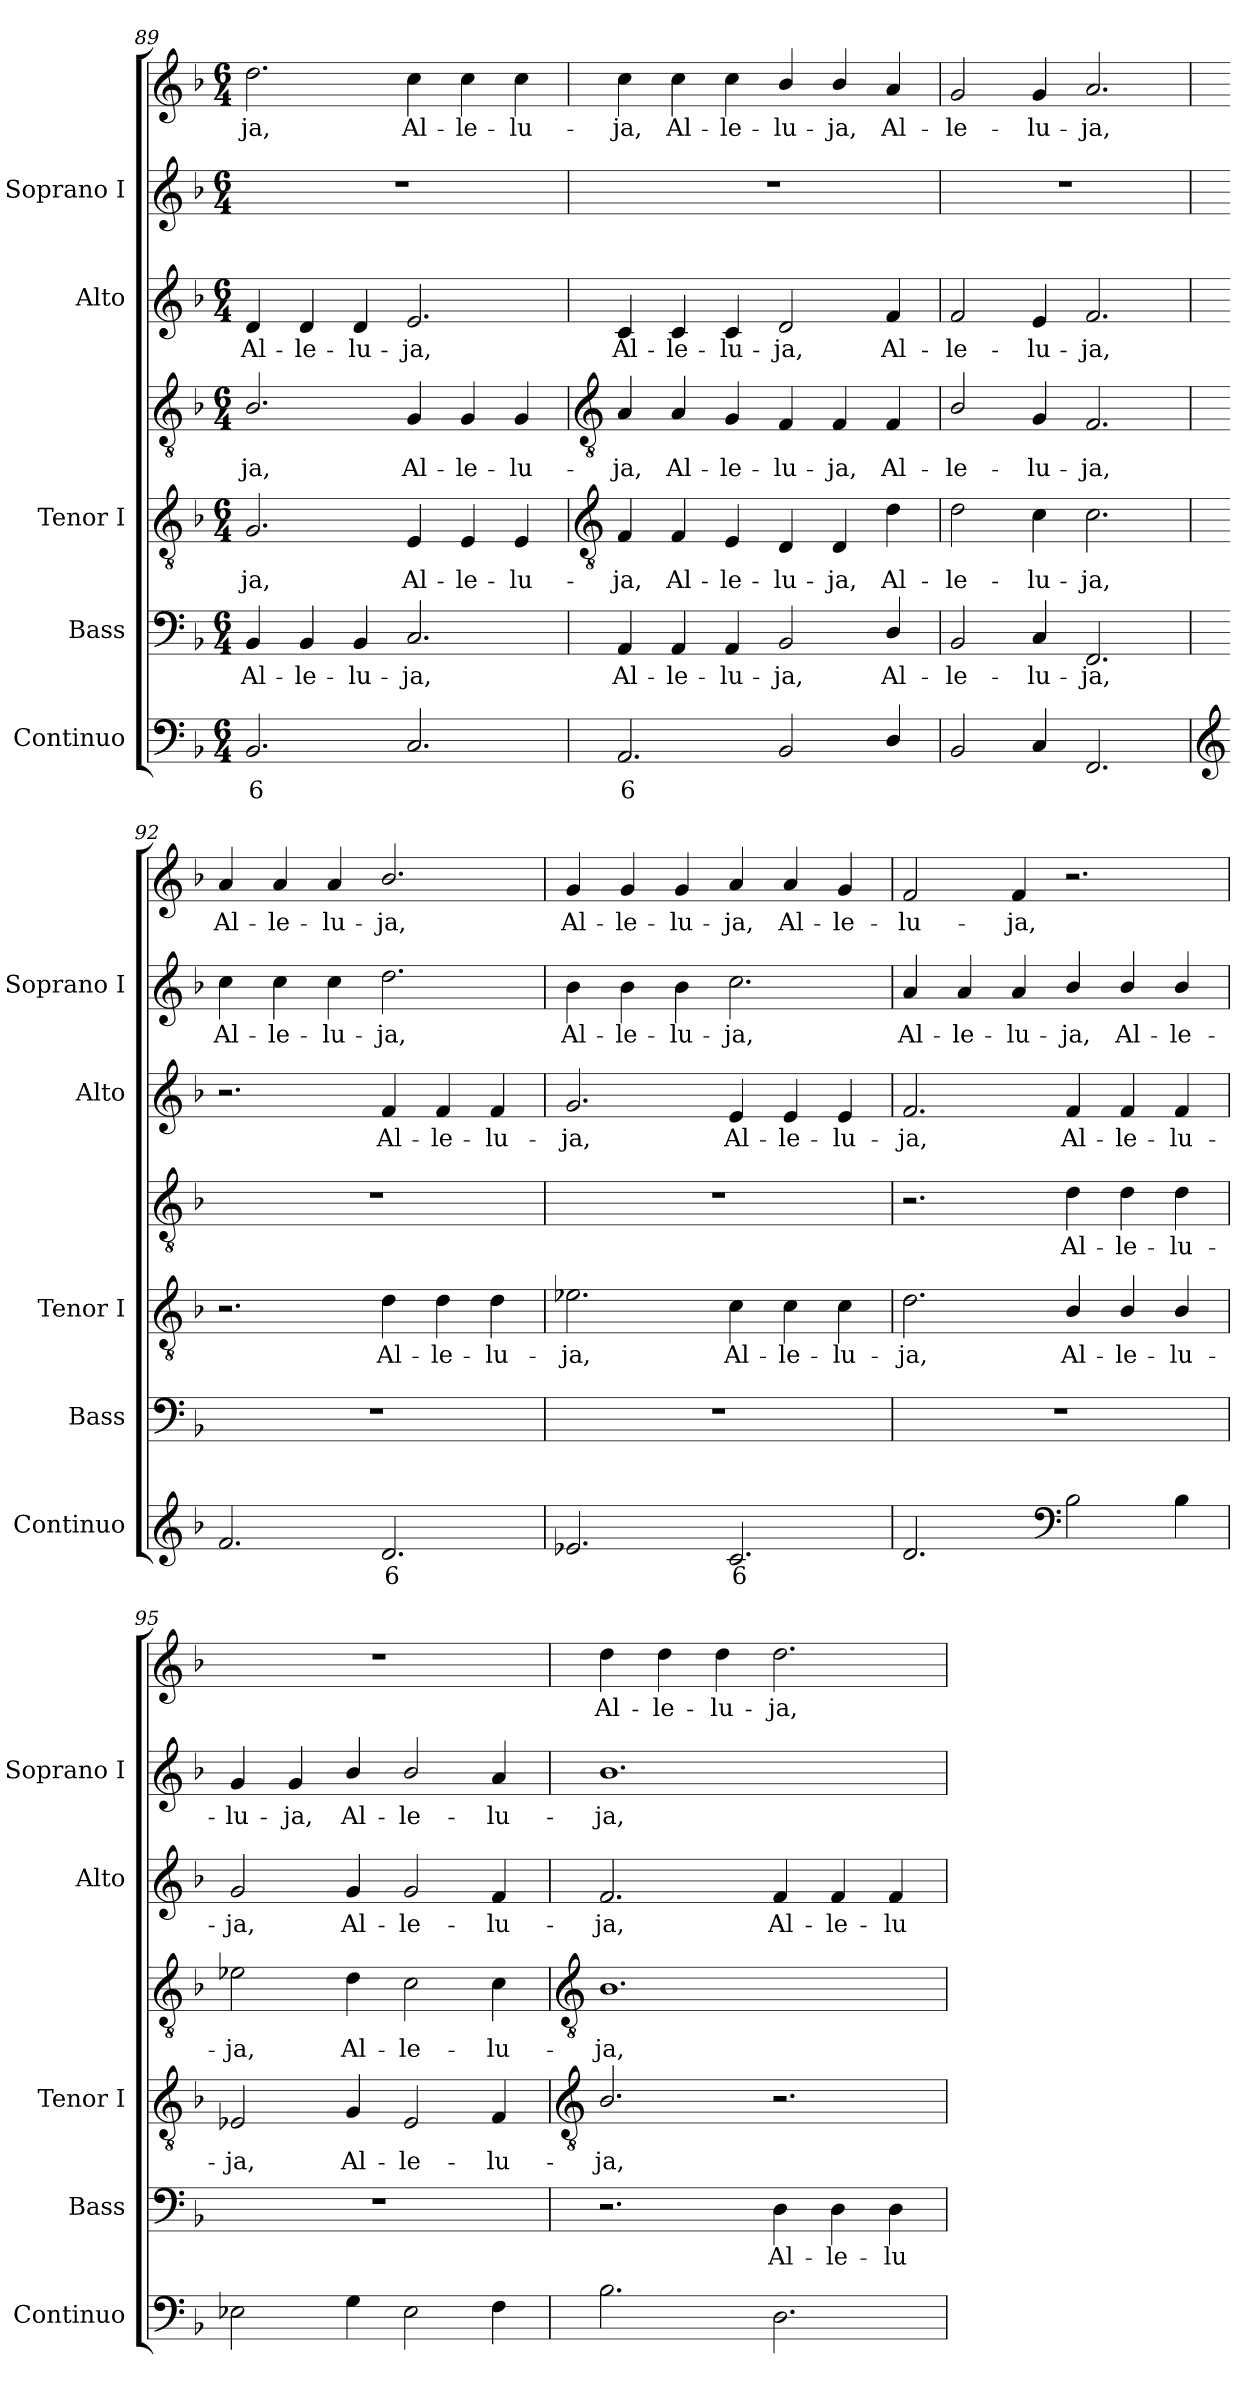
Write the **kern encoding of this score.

**kern	**text	**kern	**text	**kern	**text	**kern	**text	**kern	**text	**kern	**text	**kern	**text
*part5	*part5	*part4	*part4	*part3	*part3	*part3	*part3	*part2	*part2	*part1	*part1	*part1	*part1
*staff7	*staff7	*staff6	*staff6	*staff5	*staff5	*staff4	*staff4	*staff3	*staff3	*staff2	*staff2	*staff1	*staff1
*I"Continuo	*	*I"Bass	*	*I"Tenor I	*	*	*	*I"Alto	*	*I"Soprano I	*	*	*
*I'Continuo	*	*I'Bass	*	*I'Tenor I	*	*	*	*I'Alto	*	*I'Soprano I	*	*	*
*clefF4	*	*clefF4	*	*clefGv2	*	*clefGv2	*	*clefG2	*	*clefG2	*	*clefG2	*
*k[b-]	*	*k[b-]	*	*k[b-]	*	*k[b-]	*	*k[b-]	*	*k[b-]	*	*k[b-]	*
*F:	*	*F:	*	*F:	*	*F:	*	*F:	*	*F:	*	*F:	*
*M6/4	*	*M6/4	*	*M6/4	*	*M6/4	*	*M6/4	*	*M6/4	*	*M6/4	*
=89	=89	=89	=89	=89	=89	=89	=89	=89	=89	=89	=89	=89	=89
!	!LO:LY:b	!	!LO:LY:b	!	!LO:LY:b	!	!LO:LY:b	!	!LO:LY:b	!LO:N:vis=1	!	!	!LO:LY:b
2.BB-	6	4BB-	Al-	2.G	-ja,	2.B-/	-ja,	4d	Al-	1.r	.	2.dd	-ja,
!	!	!	!LO:LY:b	!	!	!	!	!	!LO:LY:b	!	!	!	!
.	.	4BB-	-le-	.	.	.	.	4d	-le-	.	.	.	.
!	!	!	!LO:LY:b	!	!	!	!	!	!LO:LY:b	!	!	!	!
.	.	4BB-	-lu-	.	.	.	.	4d	-lu-	.	.	.	.
!	!	!	!LO:LY:b	!	!LO:LY:b	!	!LO:LY:b	!	!LO:LY:b	!	!	!	!LO:LY:b
2.C	.	2.C	-ja,	4E	Al-	4G	Al-	2.e	-ja,	.	.	4cc	Al-
!	!	!	!	!	!LO:LY:b	!	!LO:LY:b	!	!	!	!	!	!LO:LY:b
.	.	.	.	4E	-le-	4G	-le-	.	.	.	.	4cc	-le-
!	!	!	!	!	!LO:LY:b	!	!LO:LY:b	!	!	!	!	!	!LO:LY:b
.	.	.	.	4E	-lu-	4G	-lu-	.	.	.	.	4cc	-lu-
!!LO:LB:g=z
=90	=90	=90	=90	=90	=90	=90	=90	=90	=90	=90	=90	=90	=90
*	*	*	*	*clefGv2	*	*clefGv2	*	*	*	*	*	*	*
!	!LO:LY:b	!	!LO:LY:b	!	!LO:LY:b	!	!LO:LY:b	!	!LO:LY:b	!LO:N:vis=1	!	!	!LO:LY:b
2.AA	6	4AA	Al-	4F	-ja,	4A	-ja,	4c	Al-	1.r	.	4cc	-ja,
!	!	!	!LO:LY:b	!	!LO:LY:b	!	!LO:LY:b	!	!LO:LY:b	!	!	!	!LO:LY:b
.	.	4AA	-le-	4F	Al-	4A	Al-	4c	-le-	.	.	4cc	Al-
!	!	!	!LO:LY:b	!	!LO:LY:b	!	!LO:LY:b	!	!LO:LY:b	!	!	!	!LO:LY:b
.	.	4AA	-lu-	4E	-le-	4G	-le-	4c	-lu-	.	.	4cc	-le-
!	!	!	!LO:LY:b	!	!LO:LY:b	!	!LO:LY:b	!	!LO:LY:b	!	!	!	!LO:LY:b
2BB-	.	2BB-	-ja,	4D	-lu-	4F	-lu-	2d	-ja,	.	.	4b-/	-lu-
!	!	!	!	!	!LO:LY:b	!	!LO:LY:b	!	!	!	!	!	!LO:LY:b
.	.	.	.	4D	-ja,	4F	-ja,	.	.	.	.	4b-/	-ja,
!	!	!	!LO:LY:b	!	!LO:LY:b	!	!LO:LY:b	!	!LO:LY:b	!	!	!	!LO:LY:b
4D/	.	4D/	Al-	4d	Al-	4F	Al-	4f	Al-	.	.	4a	Al-
=91	=91	=91	=91	=91	=91	=91	=91	=91	=91	=91	=91	=91	=91
!	!	!	!LO:LY:b	!	!LO:LY:b	!	!LO:LY:b	!	!LO:LY:b	!LO:N:vis=1	!	!	!LO:LY:b
2BB-	.	2BB-	-le-	2d	le-	2B-/	-le-	2f	-le-	1.r	.	2g	-le-
!	!	!	!LO:LY:b	!	!LO:LY:b	!	!LO:LY:b	!	!LO:LY:b	!	!	!	!LO:LY:b
4C	.	4C	-lu-	4c	-lu-	4G	-lu-	4e	-lu-	.	.	4g	-lu-
!	!	!	!LO:LY:b	!	!LO:LY:b	!	!LO:LY:b	!	!LO:LY:b	!	!	!	!LO:LY:b
2.FF	.	2.FF	-ja,	2.c	-ja,	2.F	-ja,	2.f	-ja,	.	.	2.a	-ja,
=92	=92	=92	=92	=92	=92	=92	=92	=92	=92	=92	=92	=92	=92
*clefG2	*	*	*	*	*	*	*	*	*	*	*	*	*
!	!	!LO:N:vis=1	!	!	!	!LO:N:vis=1	!	!	!	!	!LO:LY:b	!	!LO:LY:b
2.f	.	1.r	.	2.r	.	1.r	.	2.r	.	4cc	Al-	4a	Al-
!	!	!	!	!	!	!	!	!	!	!	!LO:LY:b	!	!LO:LY:b
.	.	.	.	.	.	.	.	.	.	4cc	-le-	4a	-le-
!	!	!	!	!	!	!	!	!	!	!	!LO:LY:b	!	!LO:LY:b
.	.	.	.	.	.	.	.	.	.	4cc	-lu-	4a	-lu-
!	!LO:LY:b	!	!	!	!LO:LY:b	!	!	!	!LO:LY:b	!	!LO:LY:b	!	!LO:LY:b
2.d	6	.	.	4d	Al-	.	.	4f	Al-	2.dd	-ja,	2.b-/	-ja,
!	!	!	!	!	!LO:LY:b	!	!	!	!LO:LY:b	!	!	!	!
.	.	.	.	4d	-le-	.	.	4f	-le-	.	.	.	.
!	!	!	!	!	!LO:LY:b	!	!	!	!LO:LY:b	!	!	!	!
.	.	.	.	4d	-lu-	.	.	4f	-lu-	.	.	.	.
=93	=93	=93	=93	=93	=93	=93	=93	=93	=93	=93	=93	=93	=93
!	!	!LO:N:vis=1	!	!	!LO:LY:b	!LO:N:vis=1	!	!	!LO:LY:b	!	!LO:LY:b	!	!LO:LY:b
2.e-X	.	1.r	.	2.e-X	-ja,	1.r	.	2.g	-ja,	4b-	-Al-	4g	Al-
!	!	!	!	!	!	!	!	!	!	!	!LO:LY:b	!	!LO:LY:b
.	.	.	.	.	.	.	.	.	.	4b-	-le-	4g	-le-
!	!	!	!	!	!	!	!	!	!	!	!LO:LY:b	!	!LO:LY:b
.	.	.	.	.	.	.	.	.	.	4b-	-lu-	4g	-lu-
!	!LO:LY:b	!	!	!	!LO:LY:b	!	!	!	!LO:LY:b	!	!LO:LY:b	!	!LO:LY:b
2.c	6	.	.	4c	Al-	.	.	4e	Al-	2.cc	-ja,	4a	-ja,
!	!	!	!	!	!LO:LY:b	!	!	!	!LO:LY:b	!	!	!	!LO:LY:b
.	.	.	.	4c	-le-	.	.	4e	-le-	.	.	4a	Al-
!	!	!	!	!	!LO:LY:b	!	!	!	!LO:LY:b	!	!	!	!LO:LY:b
.	.	.	.	4c	-lu-	.	.	4e	-lu-	.	.	4g	-le-
=94	=94	=94	=94	=94	=94	=94	=94	=94	=94	=94	=94	=94	=94
!	!	!LO:N:vis=1	!	!	!LO:LY:b	!	!	!	!LO:LY:b	!	!LO:LY:b	!	!LO:LY:b
2.d	.	1.r	.	2.d	-ja,	2.r	.	2.f	-ja,	4a	Al-	2f	lu-
!	!	!	!	!	!	!	!	!	!	!	!LO:LY:b	!	!
.	.	.	.	.	.	.	.	.	.	4a	-le-	.	.
!	!	!	!	!	!	!	!	!	!	!	!LO:LY:b	!	!LO:LY:b
.	.	.	.	.	.	.	.	.	.	4a	-lu-	4f	-ja,
*clefF4	*	*	*	*	*	*	*	*	*	*	*	*	*
!	!	!	!	!	!LO:LY:b	!	!LO:LY:b	!	!LO:LY:b	!	!LO:LY:b	!	!
2B-	.	.	.	4B-/	Al-	4d	-Al-	4f	Al-	4b-/	-ja,	2.r	.
!	!	!	!	!	!LO:LY:b	!	!LO:LY:b	!	!LO:LY:b	!	!LO:LY:b	!	!
.	.	.	.	4B-/	-le-	4d	-le-	4f	-le-	4b-/	Al-	.	.
!	!	!	!	!	!LO:LY:b	!	!LO:LY:b	!	!LO:LY:b	!	!LO:LY:b	!	!
4B-	.	.	.	4B-/	-lu-	4d	-lu-	4f	-lu-	4b-/	-le-	.	.
=95	=95	=95	=95	=95	=95	=95	=95	=95	=95	=95	=95	=95	=95
!	!	!LO:N:vis=1	!	!	!LO:LY:b	!	!LO:LY:b	!	!LO:LY:b	!	!LO:LY:b	!LO:N:vis=1	!
2E-X	.	1.r	.	2E-X	-ja,	2e-X	-ja,	2g	-ja,	4g	-lu-	1.r	.
!	!	!	!	!	!	!	!	!	!	!	!LO:LY:b	!	!
.	.	.	.	.	.	.	.	.	.	4g	-ja,	.	.
!	!	!	!	!	!LO:LY:b	!	!LO:LY:b	!	!LO:LY:b	!	!LO:LY:b	!	!
4G	.	.	.	4G	Al-	4d	Al-	4g	Al-	4b-/	Al-	.	.
!	!	!	!	!	!LO:LY:b	!	!LO:LY:b	!	!LO:LY:b	!	!LO:LY:b	!	!
2E-	.	.	.	2E-	-le-	2c	-le-	2g	-le-	2b-/	-le-	.	.
!	!	!	!	!	!LO:LY:b	!	!LO:LY:b	!	!LO:LY:b	!	!LO:LY:b	!	!
4F	.	.	.	4F	-lu-	4c	-lu-	4f	-lu-	4a	-lu-	.	.
!!LO:LB:g=z
=96	=96	=96	=96	=96	=96	=96	=96	=96	=96	=96	=96	=96	=96
*	*	*	*	*clefGv2	*	*clefGv2	*	*	*	*	*	*	*
!	!	!	!	!	!LO:LY:b	!	!LO:LY:b	!	!LO:LY:b	!	!LO:LY:b	!	!LO:LY:b
2.B-	.	2.r	.	2.B-/	ja,	1.B-	-ja,	2.f	-ja,	1.b-	ja,	4dd	-Al-
!	!	!	!	!	!	!	!	!	!	!	!	!	!LO:LY:b
.	.	.	.	.	.	.	.	.	.	.	.	4dd	-le-
!	!	!	!	!	!	!	!	!	!	!	!	!	!LO:LY:b
.	.	.	.	.	.	.	.	.	.	.	.	4dd	-lu-
!	!	!	!LO:LY:b	!	!	!	!	!	!LO:LY:b	!	!	!	!LO:LY:b
2.D	.	4D	Al-	2.r	.	.	.	4f	Al-	.	.	2.dd	-ja,
!	!	!	!LO:LY:b	!	!	!	!	!	!LO:LY:b	!	!	!	!
.	.	4D	-le-	.	.	.	.	4f	-le-	.	.	.	.
!	!	!	!LO:LY:b	!	!	!	!	!	!LO:LY:b	!	!	!	!
.	.	4D	-lu-	.	.	.	.	4f	-lu-	.	.	.	.
=	=	=	=	=	=	=	=	=	=	=	=	=	=
*-	*-	*-	*-	*-	*-	*-	*-	*-	*-	*-	*-	*-	*-
